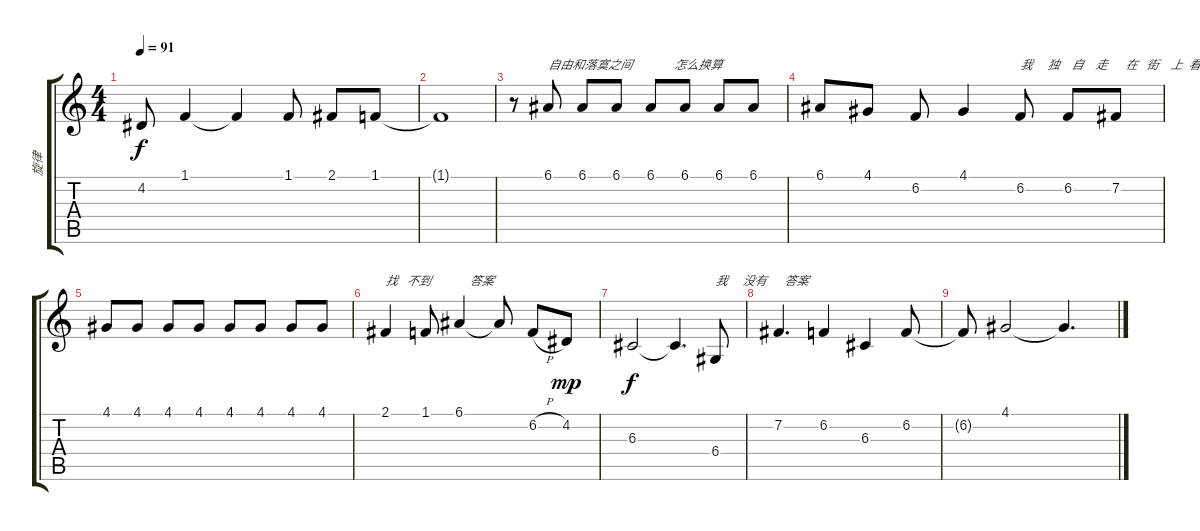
\track ("旋律" "旋律") {instrument voiceoohs}
\staff {score tabs}
\tuning (E4 B3 G3 D3 A2 E2) {hide}
\ts (4 4)
\tempo 91
\clef g2
\ks c
4.2{t}.8{dy f} 1.1.4 1.1{t}.4 1.1.8 2.1.8 1.1.8 |
1.1{t}.1 |
r.8 6.1.8{txt "自由和落寞之间              怎么换算"} 6.1.8 6.1.8 6.1.8 6.1.8 6.1.8 6.1.8 |
6.1.8 4.1.8 6.2.8 4.1.4 6.2.8{txt "我     独    自    走      在   街    上  看着天空"} 6.2.8 7.2.8 |
4.1.8 4.1.8 4.1.8 4.1.8 4.1.8 4.1.8 4.1.8 4.1.8 |
2.1.4{txt "找   不到             答案"} 1.1.8 6.1.4 6.1{t}.8 6.2{h}.8 4.2.8{dy mp} |
6.3.2{dy f} 6.3{t}.4{d} 6.4.8{txt "我     没有      答案 "} |
7.2.4{d} 6.2.4 6.3.4 6.2.8 |
6.2{t}.8 4.1.2 4.1{t}.4{d}
